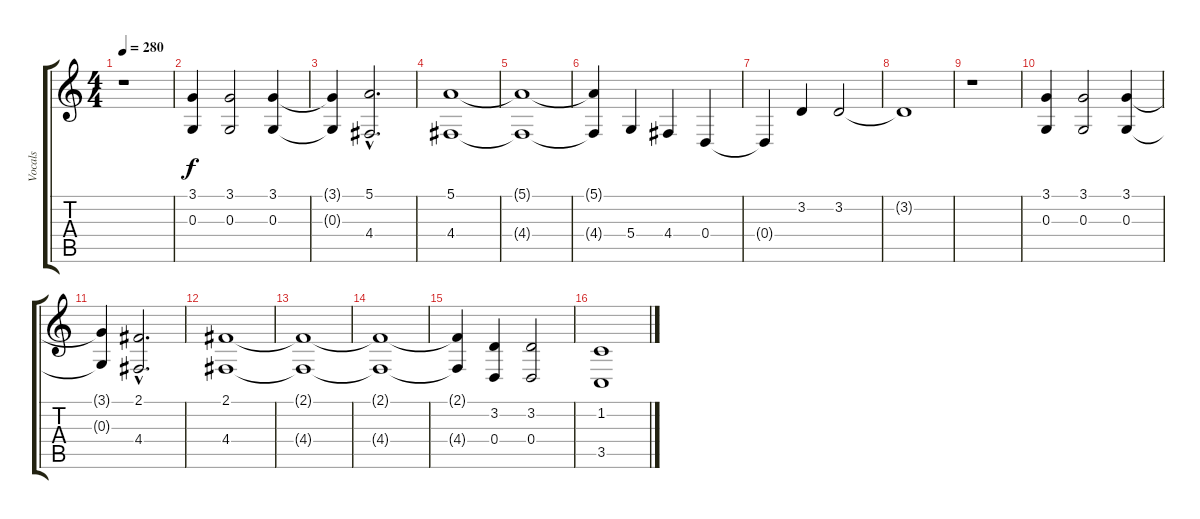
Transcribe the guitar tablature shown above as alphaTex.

\track ("Vocals" "Vocals") {instrument altosax}
\staff {score tabs}
\tuning (E4 B3 G3 D3 A2 E2) {hide}
\ts (4 4)
\tempo 280
\clef g2
\ks c
r.1{dy f} |
(3.1 0.3).4 (3.1 0.3).2 (3.1 0.3).4 |
(3.1{t} 0.3{t}).4 (5.1{hac} 4.4{hac}).2{d} |
(5.1 4.4).1 |
(5.1{t} 4.4{t}).1 |
(5.1{t} 4.4{t}).4 5.4.4 4.4.4 0.4.4 |
0.4{t}.4 3.2.4 3.2.2 |
3.2{t}.1 |
r.1 |
(3.1 0.3).4 (3.1 0.3).2 (3.1 0.3).4 |
(3.1{t} 0.3{t}).4 (2.1{hac} 4.4{hac}).2{d} |
(2.1 4.4).1 |
(2.1{t} 4.4{t}).1 |
(2.1{t} 4.4{t}).1 |
(2.1{t} 4.4{t}).4 (3.2 0.4).4 (3.2 0.4).2 |
(1.2 3.5).1
